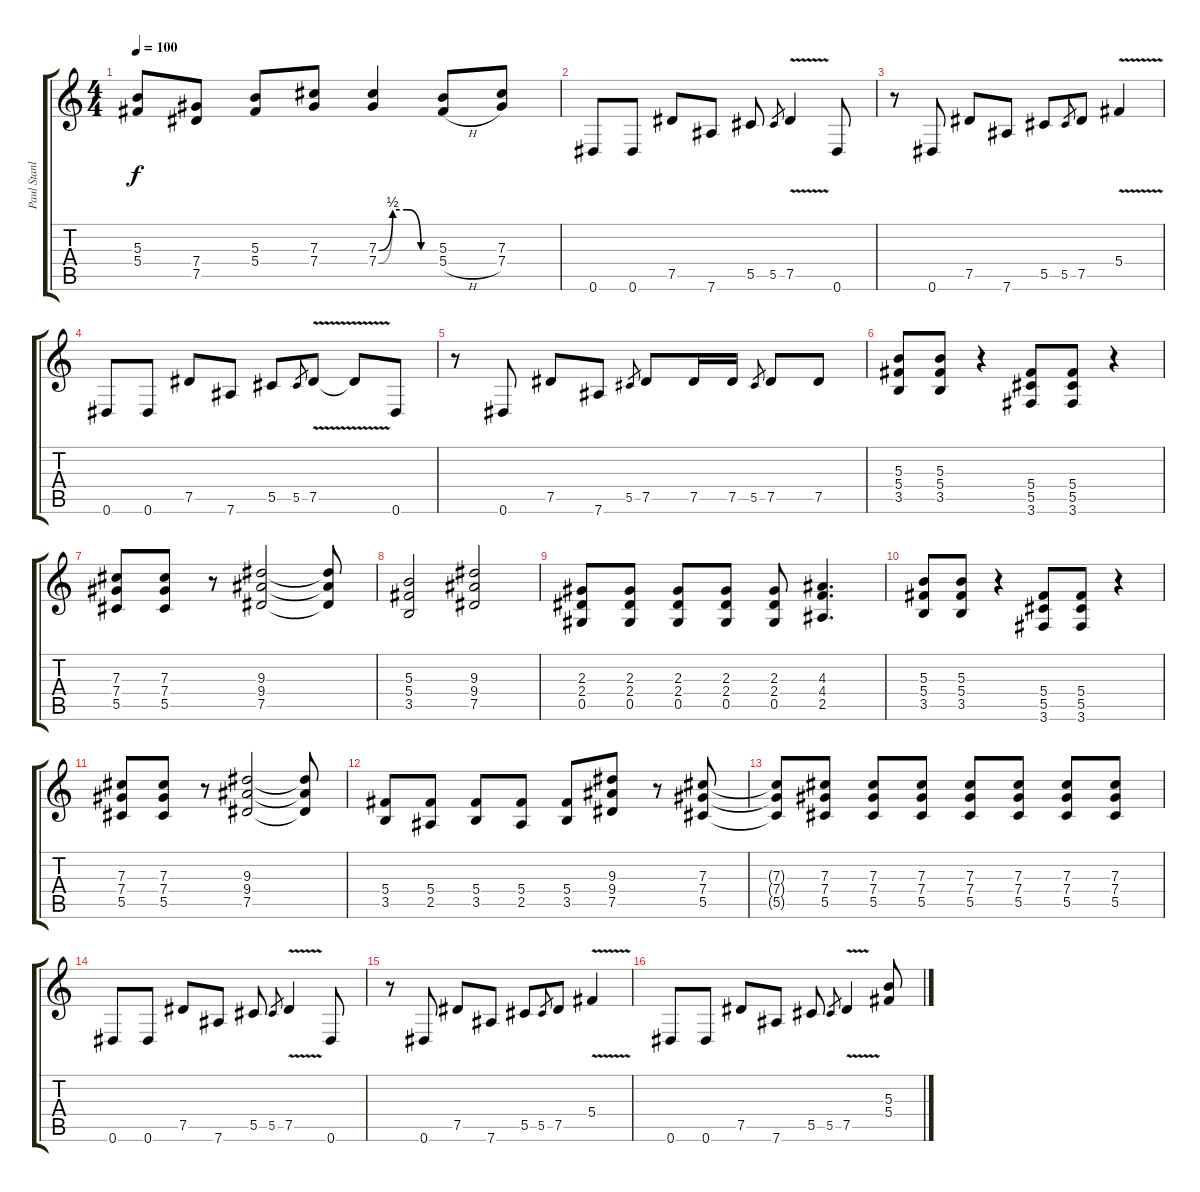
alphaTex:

\track ("Paul Stanley" "Paul Stanl") {instrument distortionguitar}
\staff {score tabs}
\tuning (Eb4 Bb3 Gb3 Db3 Ab2 Eb2) {hide}
\ts (4 4)
\tempo 100
\clef g2
\ks c
(5.3{t} 5.4{t}).8{dy f} (7.4 7.5).8 (5.3 5.4).8 (7.3 7.4).8 (7.3{be (custom 0 0 15 2 30 2 45 0 60 0)} 7.4{be (custom 0 0 15 2 30 2 45 0 60 0)}).4 (5.3 5.4{h}).8 (7.3 7.4).8 |
0.6.8 0.6.8 7.5.8 7.6.8 5.5.8 5.5.8{gr} 7.5{v}.4 0.6.8 |
r.8 0.6.8 7.5.8 7.6.8 5.5.8 5.5.8{gr} 7.5.8 5.4{v}.4 |
0.6.8 0.6.8 7.5.8 7.6.8 5.5.8 5.5.8{gr} 7.5{v}.8 7.5{t}.8 0.6.8 |
r.8 0.6.8 7.5.8 7.6.8 5.5.8{gr} 7.5.8 7.5.16 7.5.16 5.5.8{gr} 7.5.8 7.5.8 |
(5.3 5.4 3.5).8 (5.3 5.4 3.5).8 r.4 (5.4 5.5 3.6).8 (5.4 5.5 3.6).8 r.4 |
(7.3 7.4 5.5).8 (7.3 7.4 5.5).8 r.8 (9.3 9.4 7.5).2 (9.3{t} 9.4{t} 7.5{t}).8 |
(5.3 5.4 3.5).2 (9.3 9.4 7.5).2 |
(2.3 2.4 0.5).8 (2.3 2.4 0.5).8 (2.3 2.4 0.5).8 (2.3 2.4 0.5).8 (2.3 2.4 0.5).8 (4.3 4.4 2.5).4{d} |
(5.3 5.4 3.5).8 (5.3 5.4 3.5).8 r.4 (5.4 5.5 3.6).8 (5.4 5.5 3.6).8 r.4 |
(7.3 7.4 5.5).8 (7.3 7.4 5.5).8 r.8 (9.3 9.4 7.5).2 (9.3{t} 9.4{t} 7.5{t}).8 |
(5.4 3.5).8 (5.4 2.5).8 (5.4 3.5).8 (5.4 2.5).8 (5.4 3.5).8 (9.3 9.4 7.5).8 r.8 (7.3 7.4 5.5).8 |
(7.3{t} 7.4{t} 5.5{t}).8 (7.3 7.4 5.5).8 (7.3 7.4 5.5).8 (7.3 7.4 5.5).8 (7.3 7.4 5.5).8 (7.3 7.4 5.5).8 (7.3 7.4 5.5).8 (7.3 7.4 5.5).8 |
0.6.8 0.6.8 7.5.8 7.6.8 5.5.8 5.5.8{gr} 7.5{v}.4 0.6.8 |
r.8 0.6.8 7.5.8 7.6.8 5.5.8 5.5.8{gr} 7.5.8 5.4{v}.4 |
0.6.8 0.6.8 7.5.8 7.6.8 5.5.8 5.5.8{gr} 7.5{v}.4 (5.3 5.4).8
